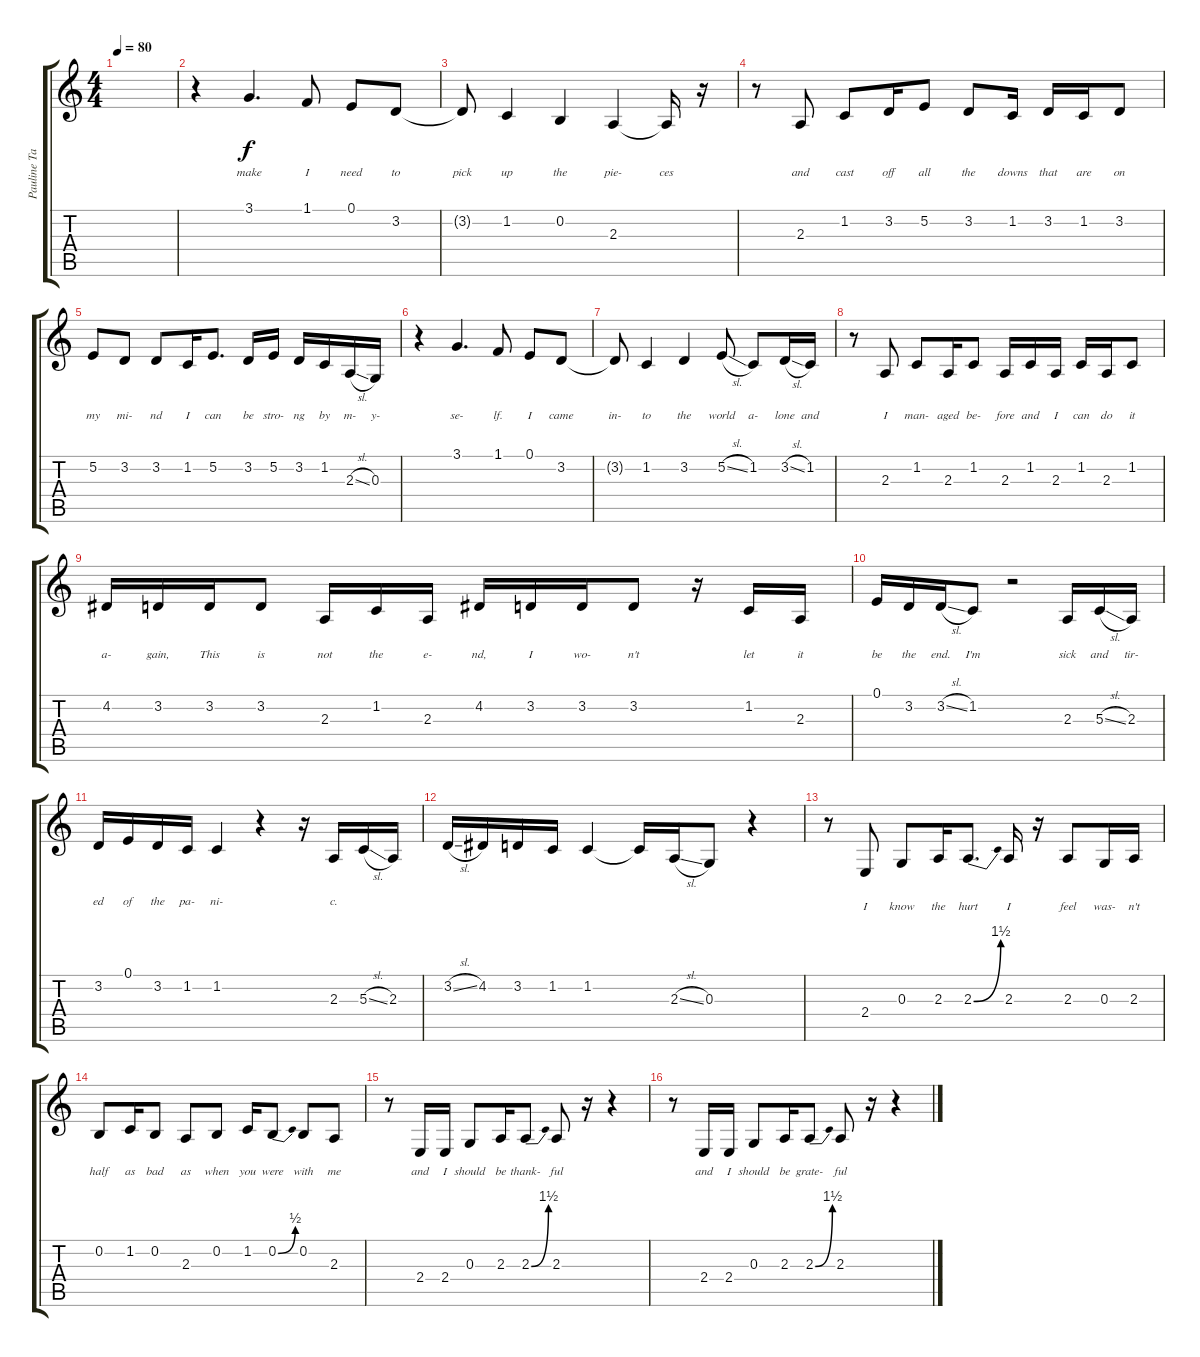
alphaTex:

\track ("Pauline Taylor (Voice)" "Pauline Ta") {instrument viola}
\staff {score tabs}
\tuning (E4 B3 G3 D3 A2 E2) {hide}
\ts (4 4)
\tempo 80
\clef g2
\ks c
|
r.4 3.1.4{d lyrics (0 "") lyrics (1 "make") lyrics (2 "") lyrics (3 "") lyrics (4 "")} 1.1.8{lyrics (0 "") lyrics (1 "I") lyrics (2 "") lyrics (3 "") lyrics (4 "")} 0.1.8{lyrics (0 "") lyrics (1 "need") lyrics (2 "") lyrics (3 "") lyrics (4 "")} 3.2.8{lyrics (0 "") lyrics (1 "to") lyrics (2 "") lyrics (3 "") lyrics (4 "")} |
3.2{t}.8{lyrics (0 "") lyrics (1 "pick") lyrics (2 "") lyrics (3 "") lyrics (4 "")} 1.2.4{lyrics (0 "") lyrics (1 "up") lyrics (2 "") lyrics (3 "") lyrics (4 "")} 0.2.4{lyrics (0 "") lyrics (1 "the") lyrics (2 "") lyrics (3 "") lyrics (4 "")} 2.3.4{lyrics (0 "") lyrics (1 "pie-") lyrics (2 "") lyrics (3 "") lyrics (4 "")} 2.3{t}.16{lyrics (0 "") lyrics (1 "ces") lyrics (2 "") lyrics (3 "") lyrics (4 "")} r.16 |
r.8 2.3.8{lyrics (0 "") lyrics (1 "and") lyrics (2 "") lyrics (3 "") lyrics (4 "")} 1.2.8{lyrics (0 "") lyrics (1 "cast") lyrics (2 "") lyrics (3 "") lyrics (4 "")} 3.2.16{lyrics (0 "") lyrics (1 "off") lyrics (2 "") lyrics (3 "") lyrics (4 "")} 5.2.8{lyrics (0 "") lyrics (1 "all") lyrics (2 "") lyrics (3 "") lyrics (4 "")} 3.2.8{lyrics (0 "") lyrics (1 "the") lyrics (2 "") lyrics (3 "") lyrics (4 "")} 1.2.16{lyrics (0 "") lyrics (1 "downs") lyrics (2 "") lyrics (3 "") lyrics (4 "")} 3.2.16{lyrics (0 "") lyrics (1 "that") lyrics (2 "") lyrics (3 "") lyrics (4 "")} 1.2.16{lyrics (0 "") lyrics (1 "are") lyrics (2 "") lyrics (3 "") lyrics (4 "")} 3.2.8{lyrics (0 "") lyrics (1 "on") lyrics (2 "") lyrics (3 "") lyrics (4 "")} |
5.2.8{lyrics (0 "") lyrics (1 "my") lyrics (2 "") lyrics (3 "") lyrics (4 "")} 3.2.8{lyrics (0 "") lyrics (1 "mi-") lyrics (2 "") lyrics (3 "") lyrics (4 "")} 3.2.8{lyrics (0 "") lyrics (1 "nd") lyrics (2 "") lyrics (3 "") lyrics (4 "")} 1.2.16{lyrics (0 "") lyrics (1 "I") lyrics (2 "") lyrics (3 "") lyrics (4 "")} 5.2.8{d lyrics (0 "") lyrics (1 "can") lyrics (2 "") lyrics (3 "") lyrics (4 "")} 3.2.16{lyrics (0 "") lyrics (1 "be") lyrics (2 "") lyrics (3 "") lyrics (4 "")} 5.2.16{lyrics (0 "") lyrics (1 "stro-") lyrics (2 "") lyrics (3 "") lyrics (4 "")} 3.2.16{lyrics (0 "") lyrics (1 "ng") lyrics (2 "") lyrics (3 "") lyrics (4 "")} 1.2.16{lyrics (0 "") lyrics (1 "by") lyrics (2 "") lyrics (3 "") lyrics (4 "")} 2.3{sl}.16{lyrics (0 "") lyrics (1 "m-") lyrics (2 "") lyrics (3 "") lyrics (4 "")} 0.3.16{lyrics (0 "") lyrics (1 "y-") lyrics (2 "") lyrics (3 "") lyrics (4 "")} |
r.4 3.1.4{d lyrics (0 "") lyrics (1 "se-") lyrics (2 "") lyrics (3 "") lyrics (4 "")} 1.1.8{lyrics (0 "") lyrics (1 "lf.") lyrics (2 "") lyrics (3 "") lyrics (4 "")} 0.1.8{lyrics (0 "") lyrics (1 "I") lyrics (2 "") lyrics (3 "") lyrics (4 "")} 3.2.8{lyrics (0 "") lyrics (1 "came") lyrics (2 "") lyrics (3 "") lyrics (4 "")} |
3.2{t}.8{lyrics (0 "") lyrics (1 "in-") lyrics (2 "") lyrics (3 "") lyrics (4 "")} 1.2.4{lyrics (0 "") lyrics (1 "to") lyrics (2 "") lyrics (3 "") lyrics (4 "")} 3.2.4{lyrics (0 "") lyrics (1 "the") lyrics (2 "") lyrics (3 "") lyrics (4 "")} 5.2{sl}.8{lyrics (0 "") lyrics (1 "world") lyrics (2 "") lyrics (3 "") lyrics (4 "")} 1.2.8{lyrics (0 "") lyrics (1 "a-") lyrics (2 "") lyrics (3 "") lyrics (4 "")} 3.2{sl}.16{lyrics (0 "") lyrics (1 "lone") lyrics (2 "") lyrics (3 "") lyrics (4 "")} 1.2.16{lyrics (0 "") lyrics (1 "and") lyrics (2 "") lyrics (3 "") lyrics (4 "")} |
r.8 2.3.8{lyrics (0 "") lyrics (1 "I") lyrics (2 "") lyrics (3 "") lyrics (4 "")} 1.2.8{lyrics (0 "") lyrics (1 "man-") lyrics (2 "") lyrics (3 "") lyrics (4 "")} 2.3.16{lyrics (0 "") lyrics (1 "aged") lyrics (2 "") lyrics (3 "") lyrics (4 "")} 1.2.8{lyrics (0 "") lyrics (1 "be-") lyrics (2 "") lyrics (3 "") lyrics (4 "")} 2.3.16{lyrics (0 "") lyrics (1 "fore") lyrics (2 "") lyrics (3 "") lyrics (4 "")} 1.2.16{lyrics (0 "") lyrics (1 "and") lyrics (2 "") lyrics (3 "") lyrics (4 "")} 2.3.16{lyrics (0 "") lyrics (1 "I") lyrics (2 "") lyrics (3 "") lyrics (4 "")} 1.2.16{lyrics (0 "") lyrics (1 "can") lyrics (2 "") lyrics (3 "") lyrics (4 "")} 2.3.16{lyrics (0 "") lyrics (1 "do") lyrics (2 "") lyrics (3 "") lyrics (4 "")} 1.2.8{lyrics (0 "") lyrics (1 "it") lyrics (2 "") lyrics (3 "") lyrics (4 "")} |
4.2.16{lyrics (0 "") lyrics (1 "a-") lyrics (2 "") lyrics (3 "") lyrics (4 "")} 3.2.16{lyrics (0 "") lyrics (1 "gain,") lyrics (2 "") lyrics (3 "") lyrics (4 "")} 3.2.16{lyrics (0 "") lyrics (1 "This") lyrics (2 "") lyrics (3 "") lyrics (4 "")} 3.2.8{lyrics (0 "") lyrics (1 "is") lyrics (2 "") lyrics (3 "") lyrics (4 "")} 2.3.16{lyrics (0 "") lyrics (1 "not") lyrics (2 "") lyrics (3 "") lyrics (4 "")} 1.2.16{lyrics (0 "") lyrics (1 "the") lyrics (2 "") lyrics (3 "") lyrics (4 "")} 2.3.16{lyrics (0 "") lyrics (1 "e-") lyrics (2 "") lyrics (3 "") lyrics (4 "")} 4.2.16{lyrics (0 "") lyrics (1 "nd,") lyrics (2 "") lyrics (3 "") lyrics (4 "")} 3.2.16{lyrics (0 "") lyrics (1 "I") lyrics (2 "") lyrics (3 "") lyrics (4 "")} 3.2.16{lyrics (0 "") lyrics (1 "wo-") lyrics (2 "") lyrics (3 "") lyrics (4 "")} 3.2.8{lyrics (0 "") lyrics (1 "n't") lyrics (2 "") lyrics (3 "") lyrics (4 "")} r.16 1.2.16{lyrics (0 "") lyrics (1 "let") lyrics (2 "") lyrics (3 "") lyrics (4 "")} 2.3.16{lyrics (0 "") lyrics (1 "it") lyrics (2 "") lyrics (3 "") lyrics (4 "")} |
0.1.16{lyrics (0 "") lyrics (1 "be") lyrics (2 "") lyrics (3 "") lyrics (4 "")} 3.2.16{lyrics (0 "") lyrics (1 "the") lyrics (2 "") lyrics (3 "") lyrics (4 "")} 3.2{sl}.16{lyrics (0 "") lyrics (1 "end.") lyrics (2 "") lyrics (3 "") lyrics (4 "")} 1.2.8{lyrics (0 "") lyrics (1 "I'm") lyrics (2 "") lyrics (3 "") lyrics (4 "")} r.2 2.3.16{lyrics (0 "") lyrics (1 "sick") lyrics (2 "") lyrics (3 "") lyrics (4 "")} 5.3{sl}.16{lyrics (0 "") lyrics (1 "and") lyrics (2 "") lyrics (3 "") lyrics (4 "")} 2.3.16{lyrics (0 "") lyrics (1 "tir-") lyrics (2 "") lyrics (3 "") lyrics (4 "")} |
3.2.16{lyrics (0 "") lyrics (1 "ed") lyrics (2 "") lyrics (3 "") lyrics (4 "")} 0.1.16{lyrics (0 "") lyrics (1 "of") lyrics (2 "") lyrics (3 "") lyrics (4 "")} 3.2.16{lyrics (0 "") lyrics (1 "the") lyrics (2 "") lyrics (3 "") lyrics (4 "")} 1.2.16{lyrics (0 "") lyrics (1 "pa-") lyrics (2 "") lyrics (3 "") lyrics (4 "")} 1.2.4{lyrics (0 "") lyrics (1 "ni-") lyrics (2 "") lyrics (3 "") lyrics (4 "")} r.4 r.16 2.3.16{lyrics (0 "") lyrics (1 "c.") lyrics (2 "") lyrics (3 "") lyrics (4 "")} 5.3{sl}.16 2.3.16 |
3.2{sl}.16 4.2.16 3.2.16 1.2.16 1.2.4 1.2{t}.16 2.3{sl}.16 0.3.8 r.4 |
r.8 2.4.8{lyrics (0 "") lyrics (1 "") lyrics (2 "I") lyrics (3 "") lyrics (4 "")} 0.3.8{lyrics (0 "") lyrics (1 "") lyrics (2 "know") lyrics (3 "") lyrics (4 "")} 2.3.16{lyrics (0 "") lyrics (1 "") lyrics (2 "the") lyrics (3 "") lyrics (4 "")} 2.3{be (bend 0 0 60 6)}.8{d lyrics (0 "") lyrics (1 "") lyrics (2 "hurt") lyrics (3 "") lyrics (4 "")} 2.3.16{lyrics (0 "") lyrics (1 "") lyrics (2 "I") lyrics (3 "") lyrics (4 "")} r.16 2.3.8{lyrics (0 "") lyrics (1 "") lyrics (2 "feel") lyrics (3 "") lyrics (4 "")} 0.3.16{lyrics (0 "") lyrics (1 "") lyrics (2 "was-") lyrics (3 "") lyrics (4 "")} 2.3.16{lyrics (0 "") lyrics (1 "") lyrics (2 "n't") lyrics (3 "") lyrics (4 "")} |
0.2.8{lyrics (0 "") lyrics (1 "") lyrics (2 "half") lyrics (3 "") lyrics (4 "")} 1.2.16{lyrics (0 "") lyrics (1 "") lyrics (2 "as") lyrics (3 "") lyrics (4 "")} 0.2.8{lyrics (0 "") lyrics (1 "") lyrics (2 "bad") lyrics (3 "") lyrics (4 "")} 2.3.8{lyrics (0 "") lyrics (1 "") lyrics (2 "as") lyrics (3 "") lyrics (4 "")} 0.2.8{lyrics (0 "") lyrics (1 "") lyrics (2 "when") lyrics (3 "") lyrics (4 "")} 1.2.16{lyrics (0 "") lyrics (1 "") lyrics (2 "you") lyrics (3 "") lyrics (4 "")} 0.2{be (bend 0 0 60 2)}.8{lyrics (0 "") lyrics (1 "") lyrics (2 "were") lyrics (3 "") lyrics (4 "")} 0.2.8{lyrics (0 "") lyrics (1 "") lyrics (2 "with") lyrics (3 "") lyrics (4 "")} 2.3.8{lyrics (0 "") lyrics (1 "") lyrics (2 "me") lyrics (3 "") lyrics (4 "")} |
r.8 2.4.16{lyrics (0 "") lyrics (1 "") lyrics (2 "and") lyrics (3 "") lyrics (4 "")} 2.4.16{lyrics (0 "") lyrics (1 "") lyrics (2 "I") lyrics (3 "") lyrics (4 "")} 0.3.8{lyrics (0 "") lyrics (1 "") lyrics (2 "should") lyrics (3 "") lyrics (4 "")} 2.3.16{lyrics (0 "") lyrics (1 "") lyrics (2 "be") lyrics (3 "") lyrics (4 "")} 2.3{be (bend 0 0 60 6)}.8{lyrics (0 "") lyrics (1 "") lyrics (2 "thank-") lyrics (3 "") lyrics (4 "")} 2.3.8{lyrics (0 "") lyrics (1 "") lyrics (2 "ful") lyrics (3 "") lyrics (4 "")} r.16 r.4 |
r.8 2.4.16{lyrics (0 "") lyrics (1 "") lyrics (2 "and") lyrics (3 "") lyrics (4 "")} 2.4.16{lyrics (0 "") lyrics (1 "") lyrics (2 "I") lyrics (3 "") lyrics (4 "")} 0.3.8{lyrics (0 "") lyrics (1 "") lyrics (2 "should") lyrics (3 "") lyrics (4 "")} 2.3.16{lyrics (0 "") lyrics (1 "") lyrics (2 "be") lyrics (3 "") lyrics (4 "")} 2.3{be (bend 0 0 60 6)}.8{lyrics (0 "") lyrics (1 "") lyrics (2 "grate-") lyrics (3 "") lyrics (4 "")} 2.3.8{lyrics (0 "") lyrics (1 "") lyrics (2 "ful") lyrics (3 "") lyrics (4 "")} r.16 r.4
